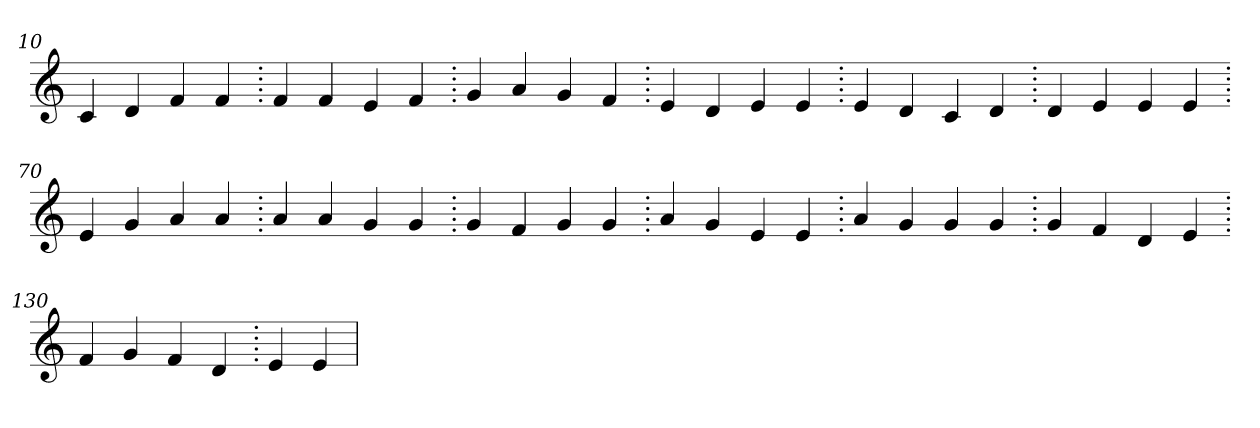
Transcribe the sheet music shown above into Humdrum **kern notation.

**kern
*part1
*staff1
*clefG2
=10.
4c
4d
4f
4f
=20.
4f
4f
4e
4f
=30.
4g
4a
4g
4f
=40.
4e
4d
4e
4e
=50.
4e
4d
4c
4d
=60.
4d
4e
4e
4e
=70.
4e
4g
4a
4a
=80.
4a
4a
4g
4g
=90.
4g
4f
4g
4g
=100.
4a
4g
4e
4e
=110.
4a
4g
4g
4g
=120.
4g
4f
4d
4e
=130.
4f
4g
4f
4d
=140.
4e
4e
=
*-
